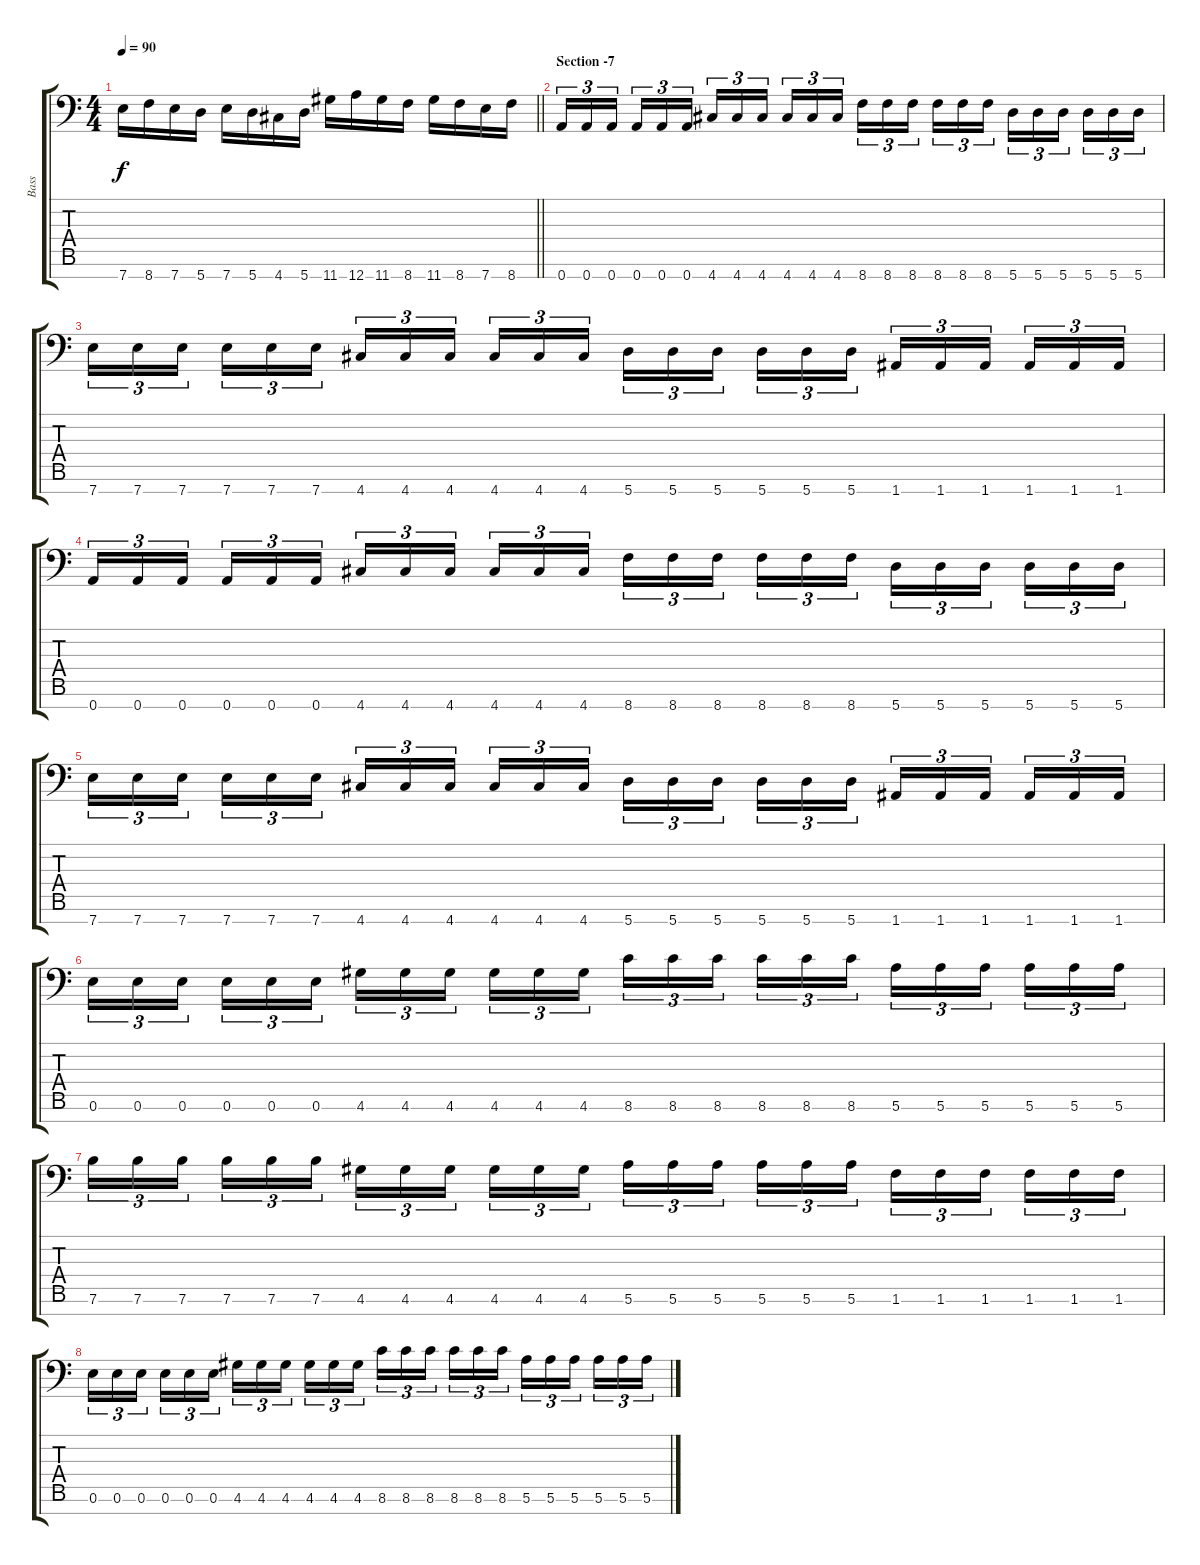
\track ("Bass" "Bass") {instrument electricbasspick}
\staff {score tabs}
\tuning (E4 B3 G3 D3 A2 E2 A1) {hide}
\ts (4 4)
\tempo 90
\clef f4
\barLineRight lightlight
\ks c
7.7.16{dy f} 8.7.16 7.7.16 5.7.16 7.7.16 5.7.16 4.7.16 5.7.16 11.7.16 12.7.16 11.7.16 8.7.16 11.7.16 8.7.16 7.7.16 8.7.16 |
\section ("" "Section -7")
0.7.16{tu (3 2)} 0.7.16{tu (3 2)} 0.7.16{tu (3 2) beam splitsecondary} 0.7.16{tu (3 2)} 0.7.16{tu (3 2)} 0.7.16{tu (3 2)} 4.7.16{tu (3 2)} 4.7.16{tu (3 2)} 4.7.16{tu (3 2) beam splitsecondary} 4.7.16{tu (3 2)} 4.7.16{tu (3 2)} 4.7.16{tu (3 2)} 8.7.16{tu (3 2)} 8.7.16{tu (3 2)} 8.7.16{tu (3 2) beam splitsecondary} 8.7.16{tu (3 2)} 8.7.16{tu (3 2)} 8.7.16{tu (3 2)} 5.7.16{tu (3 2)} 5.7.16{tu (3 2)} 5.7.16{tu (3 2) beam splitsecondary} 5.7.16{tu (3 2)} 5.7.16{tu (3 2)} 5.7.16{tu (3 2)} |
7.7.16{tu (3 2)} 7.7.16{tu (3 2)} 7.7.16{tu (3 2) beam splitsecondary} 7.7.16{tu (3 2)} 7.7.16{tu (3 2)} 7.7.16{tu (3 2)} 4.7.16{tu (3 2)} 4.7.16{tu (3 2)} 4.7.16{tu (3 2) beam splitsecondary} 4.7.16{tu (3 2)} 4.7.16{tu (3 2)} 4.7.16{tu (3 2)} 5.7.16{tu (3 2)} 5.7.16{tu (3 2)} 5.7.16{tu (3 2) beam splitsecondary} 5.7.16{tu (3 2)} 5.7.16{tu (3 2)} 5.7.16{tu (3 2)} 1.7.16{tu (3 2)} 1.7.16{tu (3 2)} 1.7.16{tu (3 2) beam splitsecondary} 1.7.16{tu (3 2)} 1.7.16{tu (3 2)} 1.7.16{tu (3 2)} |
0.7.16{tu (3 2)} 0.7.16{tu (3 2)} 0.7.16{tu (3 2) beam splitsecondary} 0.7.16{tu (3 2)} 0.7.16{tu (3 2)} 0.7.16{tu (3 2)} 4.7.16{tu (3 2)} 4.7.16{tu (3 2)} 4.7.16{tu (3 2) beam splitsecondary} 4.7.16{tu (3 2)} 4.7.16{tu (3 2)} 4.7.16{tu (3 2)} 8.7.16{tu (3 2)} 8.7.16{tu (3 2)} 8.7.16{tu (3 2) beam splitsecondary} 8.7.16{tu (3 2)} 8.7.16{tu (3 2)} 8.7.16{tu (3 2)} 5.7.16{tu (3 2)} 5.7.16{tu (3 2)} 5.7.16{tu (3 2) beam splitsecondary} 5.7.16{tu (3 2)} 5.7.16{tu (3 2)} 5.7.16{tu (3 2)} |
7.7.16{tu (3 2)} 7.7.16{tu (3 2)} 7.7.16{tu (3 2) beam splitsecondary} 7.7.16{tu (3 2)} 7.7.16{tu (3 2)} 7.7.16{tu (3 2)} 4.7.16{tu (3 2)} 4.7.16{tu (3 2)} 4.7.16{tu (3 2) beam splitsecondary} 4.7.16{tu (3 2)} 4.7.16{tu (3 2)} 4.7.16{tu (3 2)} 5.7.16{tu (3 2)} 5.7.16{tu (3 2)} 5.7.16{tu (3 2) beam splitsecondary} 5.7.16{tu (3 2)} 5.7.16{tu (3 2)} 5.7.16{tu (3 2)} 1.7.16{tu (3 2)} 1.7.16{tu (3 2)} 1.7.16{tu (3 2) beam splitsecondary} 1.7.16{tu (3 2)} 1.7.16{tu (3 2)} 1.7.16{tu (3 2)} |
0.6.16{tu (3 2)} 0.6.16{tu (3 2)} 0.6.16{tu (3 2) beam splitsecondary} 0.6.16{tu (3 2)} 0.6.16{tu (3 2)} 0.6.16{tu (3 2)} 4.6.16{tu (3 2)} 4.6.16{tu (3 2)} 4.6.16{tu (3 2) beam splitsecondary} 4.6.16{tu (3 2)} 4.6.16{tu (3 2)} 4.6.16{tu (3 2)} 8.6.16{tu (3 2)} 8.6.16{tu (3 2)} 8.6.16{tu (3 2) beam splitsecondary} 8.6.16{tu (3 2)} 8.6.16{tu (3 2)} 8.6.16{tu (3 2)} 5.6.16{tu (3 2)} 5.6.16{tu (3 2)} 5.6.16{tu (3 2) beam splitsecondary} 5.6.16{tu (3 2)} 5.6.16{tu (3 2)} 5.6.16{tu (3 2)} |
7.6.16{tu (3 2)} 7.6.16{tu (3 2)} 7.6.16{tu (3 2) beam splitsecondary} 7.6.16{tu (3 2)} 7.6.16{tu (3 2)} 7.6.16{tu (3 2)} 4.6.16{tu (3 2)} 4.6.16{tu (3 2)} 4.6.16{tu (3 2) beam splitsecondary} 4.6.16{tu (3 2)} 4.6.16{tu (3 2)} 4.6.16{tu (3 2)} 5.6.16{tu (3 2)} 5.6.16{tu (3 2)} 5.6.16{tu (3 2) beam splitsecondary} 5.6.16{tu (3 2)} 5.6.16{tu (3 2)} 5.6.16{tu (3 2)} 1.6.16{tu (3 2)} 1.6.16{tu (3 2)} 1.6.16{tu (3 2) beam splitsecondary} 1.6.16{tu (3 2)} 1.6.16{tu (3 2)} 1.6.16{tu (3 2)} |
0.6.16{tu (3 2)} 0.6.16{tu (3 2)} 0.6.16{tu (3 2) beam splitsecondary} 0.6.16{tu (3 2)} 0.6.16{tu (3 2)} 0.6.16{tu (3 2)} 4.6.16{tu (3 2)} 4.6.16{tu (3 2)} 4.6.16{tu (3 2) beam splitsecondary} 4.6.16{tu (3 2)} 4.6.16{tu (3 2)} 4.6.16{tu (3 2)} 8.6.16{tu (3 2)} 8.6.16{tu (3 2)} 8.6.16{tu (3 2) beam splitsecondary} 8.6.16{tu (3 2)} 8.6.16{tu (3 2)} 8.6.16{tu (3 2)} 5.6.16{tu (3 2)} 5.6.16{tu (3 2)} 5.6.16{tu (3 2) beam splitsecondary} 5.6.16{tu (3 2)} 5.6.16{tu (3 2)} 5.6.16{tu (3 2)}
